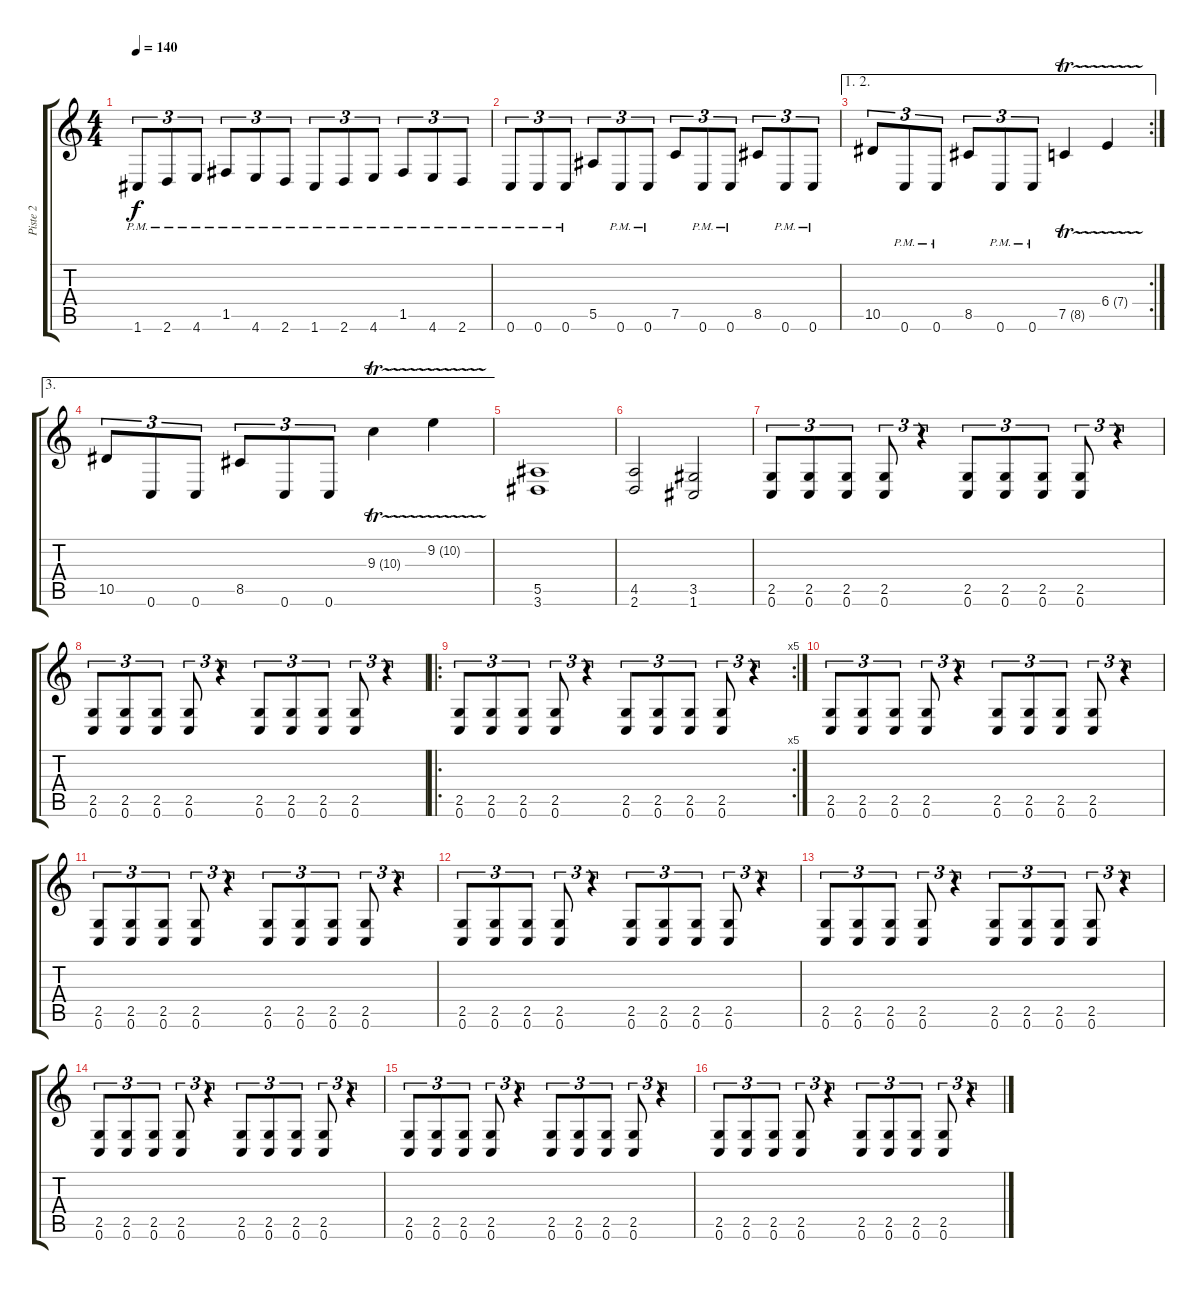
\track ("Piste 2" "Piste 2") {instrument distortionguitar}
\staff {score tabs}
\tuning (C4 G3 Eb3 Bb2 F2 C2) {hide}
\ts (4 4)
\tempo 140
\clef g2
\ks c
1.6{pm}.8{tu (3 2) dy f} 2.6{pm}.8{tu (3 2)} 4.6{pm}.8{tu (3 2)} 1.5{pm}.8{tu (3 2)} 4.6{pm}.8{tu (3 2)} 2.6{pm}.8{tu (3 2)} 1.6{pm}.8{tu (3 2)} 2.6{pm}.8{tu (3 2)} 4.6{pm}.8{tu (3 2)} 1.5{pm}.8{tu (3 2)} 4.6{pm}.8{tu (3 2)} 2.6{pm}.8{tu (3 2)} |
0.6{pm}.8{tu (3 2)} 0.6{pm}.8{tu (3 2)} 0.6{pm}.8{tu (3 2)} 5.5.8{tu (3 2)} 0.6{pm}.8{tu (3 2)} 0.6{pm}.8{tu (3 2)} 7.5.8{tu (3 2)} 0.6{pm}.8{tu (3 2)} 0.6{pm}.8{tu (3 2)} 8.5.8{tu (3 2)} 0.6{pm}.8{tu (3 2)} 0.6{pm}.8{tu (3 2)} |
\ae (1 2)
\rc 2
10.5.8{tu (3 2)} 0.6{pm}.8{tu (3 2)} 0.6{pm}.8{tu (3 2)} 8.5.8{tu (3 2)} 0.6{pm}.8{tu (3 2)} 0.6{pm}.8{tu (3 2)} 7.5{tr (8 16)}.4 6.4{tr (7 16)}.4 |
\ae 3
10.5.8{tu (3 2)} 0.6.8{tu (3 2)} 0.6.8{tu (3 2)} 8.5.8{tu (3 2)} 0.6.8{tu (3 2)} 0.6.8{tu (3 2)} 9.3{tr (10 16)}.4 9.2{tr (10 16)}.4 |
(5.5 3.6).1 |
(4.5 2.6).2 (3.5 1.6).2 |
(2.5 0.6).8{tu (3 2)} (2.5 0.6).8{tu (3 2)} (2.5 0.6).8{tu (3 2)} (2.5 0.6).8{tu (3 2)} r.4{tu (3 2)} (2.5 0.6).8{tu (3 2)} (2.5 0.6).8{tu (3 2)} (2.5 0.6).8{tu (3 2)} (2.5 0.6).8{tu (3 2)} r.4{tu (3 2)} |
(2.5 0.6).8{tu (3 2)} (2.5 0.6).8{tu (3 2)} (2.5 0.6).8{tu (3 2)} (2.5 0.6).8{tu (3 2)} r.4{tu (3 2)} (2.5 0.6).8{tu (3 2)} (2.5 0.6).8{tu (3 2)} (2.5 0.6).8{tu (3 2)} (2.5 0.6).8{tu (3 2)} r.4{tu (3 2)} |
\ro
\rc 5
(2.5 0.6).8{tu (3 2)} (2.5 0.6).8{tu (3 2)} (2.5 0.6).8{tu (3 2)} (2.5 0.6).8{tu (3 2)} r.4{tu (3 2)} (2.5 0.6).8{tu (3 2)} (2.5 0.6).8{tu (3 2)} (2.5 0.6).8{tu (3 2)} (2.5 0.6).8{tu (3 2)} r.4{tu (3 2)} |
(2.5 0.6).8{tu (3 2)} (2.5 0.6).8{tu (3 2)} (2.5 0.6).8{tu (3 2)} (2.5 0.6).8{tu (3 2)} r.4{tu (3 2)} (2.5 0.6).8{tu (3 2)} (2.5 0.6).8{tu (3 2)} (2.5 0.6).8{tu (3 2)} (2.5 0.6).8{tu (3 2)} r.4{tu (3 2)} |
(2.5 0.6).8{tu (3 2)} (2.5 0.6).8{tu (3 2)} (2.5 0.6).8{tu (3 2)} (2.5 0.6).8{tu (3 2)} r.4{tu (3 2)} (2.5 0.6).8{tu (3 2)} (2.5 0.6).8{tu (3 2)} (2.5 0.6).8{tu (3 2)} (2.5 0.6).8{tu (3 2)} r.4{tu (3 2)} |
(2.5 0.6).8{tu (3 2)} (2.5 0.6).8{tu (3 2)} (2.5 0.6).8{tu (3 2)} (2.5 0.6).8{tu (3 2)} r.4{tu (3 2)} (2.5 0.6).8{tu (3 2)} (2.5 0.6).8{tu (3 2)} (2.5 0.6).8{tu (3 2)} (2.5 0.6).8{tu (3 2)} r.4{tu (3 2)} |
(2.5 0.6).8{tu (3 2)} (2.5 0.6).8{tu (3 2)} (2.5 0.6).8{tu (3 2)} (2.5 0.6).8{tu (3 2)} r.4{tu (3 2)} (2.5 0.6).8{tu (3 2)} (2.5 0.6).8{tu (3 2)} (2.5 0.6).8{tu (3 2)} (2.5 0.6).8{tu (3 2)} r.4{tu (3 2)} |
(2.5 0.6).8{tu (3 2)} (2.5 0.6).8{tu (3 2)} (2.5 0.6).8{tu (3 2)} (2.5 0.6).8{tu (3 2)} r.4{tu (3 2)} (2.5 0.6).8{tu (3 2)} (2.5 0.6).8{tu (3 2)} (2.5 0.6).8{tu (3 2)} (2.5 0.6).8{tu (3 2)} r.4{tu (3 2)} |
(2.5 0.6).8{tu (3 2)} (2.5 0.6).8{tu (3 2)} (2.5 0.6).8{tu (3 2)} (2.5 0.6).8{tu (3 2)} r.4{tu (3 2)} (2.5 0.6).8{tu (3 2)} (2.5 0.6).8{tu (3 2)} (2.5 0.6).8{tu (3 2)} (2.5 0.6).8{tu (3 2)} r.4{tu (3 2)} |
(2.5 0.6).8{tu (3 2)} (2.5 0.6).8{tu (3 2)} (2.5 0.6).8{tu (3 2)} (2.5 0.6).8{tu (3 2)} r.4{tu (3 2)} (2.5 0.6).8{tu (3 2)} (2.5 0.6).8{tu (3 2)} (2.5 0.6).8{tu (3 2)} (2.5 0.6).8{tu (3 2)} r.4{tu (3 2)}
